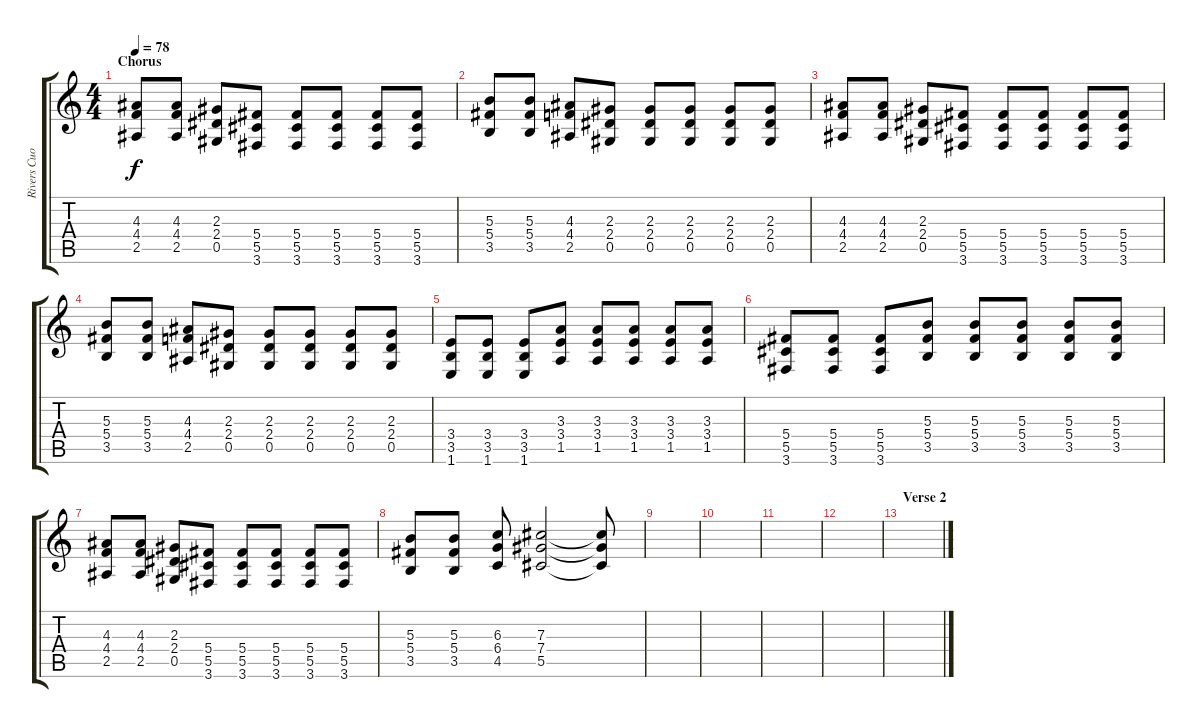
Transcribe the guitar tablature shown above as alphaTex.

\track ("Rivers Cuomo" "Rivers Cuo") {instrument distortionguitar}
\staff {score tabs}
\tuning (Eb4 Bb3 Gb3 Db3 Ab2 Eb2) {hide}
\ts (4 4)
\section ("" "Chorus")
\tempo 78
\clef g2
\ks c
(4.3 4.4 2.5).8{dy f} (4.3 4.4 2.5).8 (2.3 2.4 0.5).8 (5.4 5.5 3.6).8 (5.4 5.5 3.6).8 (5.4 5.5 3.6).8 (5.4 5.5 3.6).8 (5.4 5.5 3.6).8 |
(5.3 5.4 3.5).8 (5.3 5.4 3.5).8 (4.3 4.4 2.5).8 (2.3 2.4 0.5).8 (2.3 2.4 0.5).8 (2.3 2.4 0.5).8 (2.3 2.4 0.5).8 (2.3 2.4 0.5).8 |
(4.3 4.4 2.5).8 (4.3 4.4 2.5).8 (2.3 2.4 0.5).8 (5.4 5.5 3.6).8 (5.4 5.5 3.6).8 (5.4 5.5 3.6).8 (5.4 5.5 3.6).8 (5.4 5.5 3.6).8 |
(5.3 5.4 3.5).8 (5.3 5.4 3.5).8 (4.3 4.4 2.5).8 (2.3 2.4 0.5).8 (2.3 2.4 0.5).8 (2.3 2.4 0.5).8 (2.3 2.4 0.5).8 (2.3 2.4 0.5).8 |
(3.4 3.5 1.6).8 (3.4 3.5 1.6).8 (3.4 3.5 1.6).8 (3.3 3.4 1.5).8 (3.3 3.4 1.5).8 (3.3 3.4 1.5).8 (3.3 3.4 1.5).8 (3.3 3.4 1.5).8 |
(5.4 5.5 3.6).8 (5.4 5.5 3.6).8 (5.4 5.5 3.6).8 (5.3 5.4 3.5).8 (5.3 5.4 3.5).8 (5.3 5.4 3.5).8 (5.3 5.4 3.5).8 (5.3 5.4 3.5).8 |
(4.3 4.4 2.5).8 (4.3 4.4 2.5).8 (2.3 2.4 0.5).8 (5.4 5.5 3.6).8 (5.4 5.5 3.6).8 (5.4 5.5 3.6).8 (5.4 5.5 3.6).8 (5.4 5.5 3.6).8 |
(5.3 5.4 3.5).8 (5.3 5.4 3.5).8 (6.3 6.4 4.5).8 (7.3 7.4 5.5).2 (7.3{t} 7.4{t} 5.5{t}).8 |
|
|
|
|
\section ("" "Verse 2")
